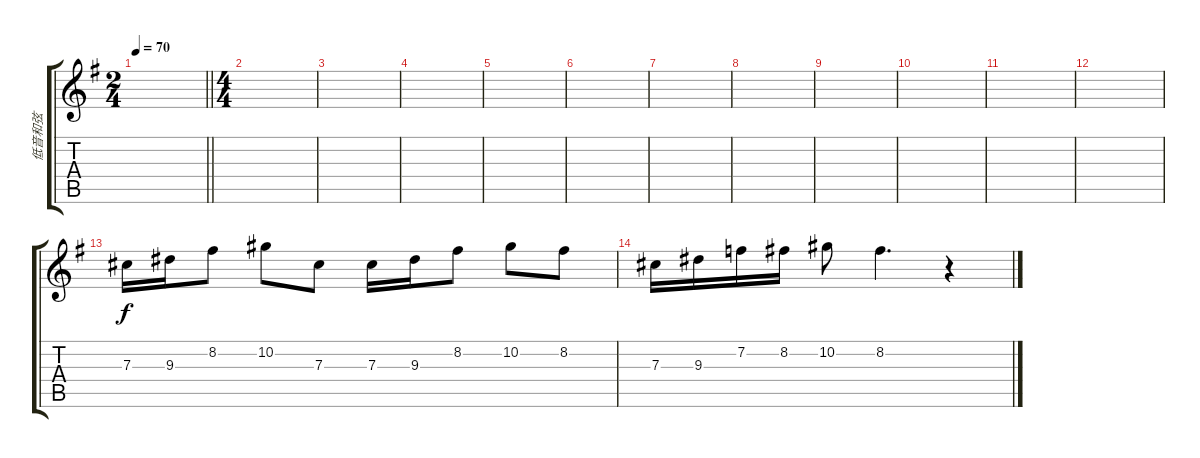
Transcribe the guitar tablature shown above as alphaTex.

\track ("低音和弦" "低音和弦") {instrument acousticguitarsteel}
\staff {score tabs}
\tuning (Eb4 Bb3 Gb3 Db3 Ab2 Eb2) {hide}
\ts (2 4)
\tempo 70
\clef g2
\barLineRight lightlight
\ks g
|
\ts (4 4)
|
|
|
|
|
|
|
|
|
|
|
7.3.16 9.3.16 8.2.8 10.2.8 7.3.8 7.3.16 9.3.16 8.2.8 10.2.8 8.2.8 |
7.3.16 9.3.16 7.2.16 8.2.16 10.2.8 8.2.4{d} r.4
